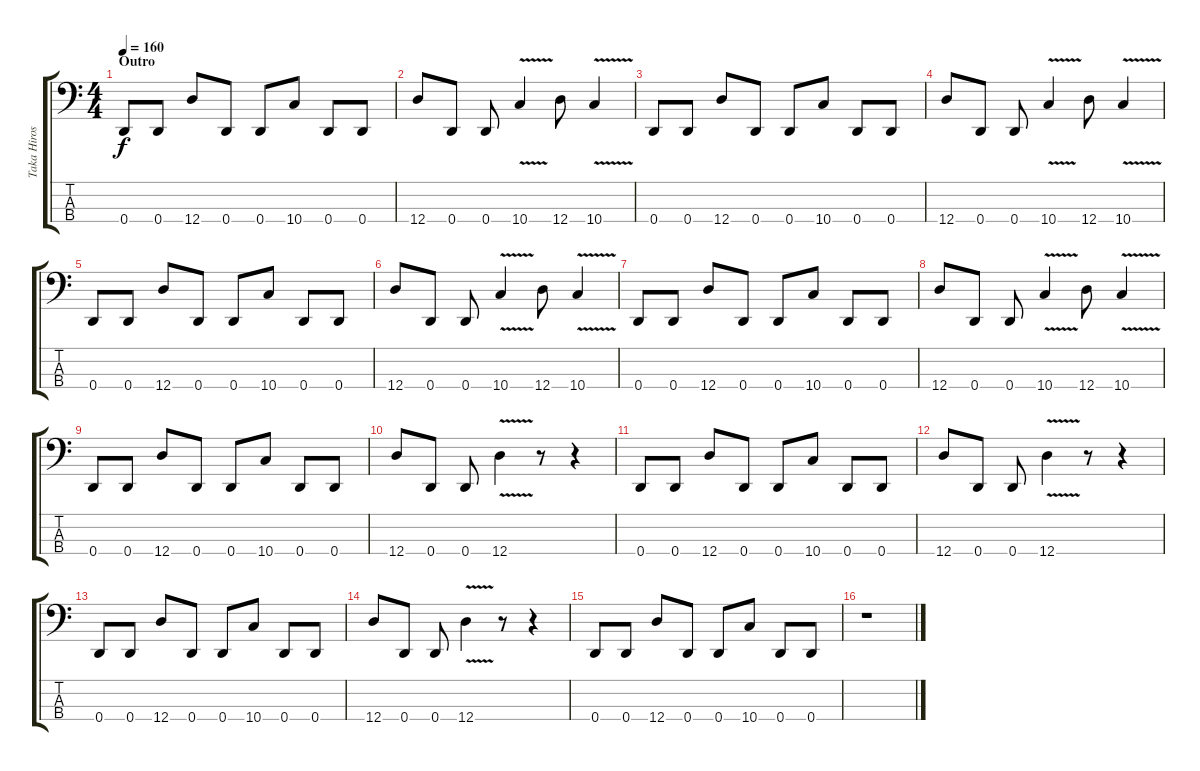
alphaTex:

\track ("Taka Hirose (Bass)" "Taka Hiros") {instrument electricbasspick}
\staff {score tabs}
\tuning (G2 D2 A1 D1) {hide}
\ts (4 4)
\section ("" "Outro")
\tempo 160
\clef f4
\ks c
0.4.8{dy f} 0.4.8 12.4.8 0.4.8 0.4.8 10.4.8 0.4.8 0.4.8 |
12.4.8 0.4.8 0.4.8 10.4{v}.4 12.4.8 10.4{v}.4 |
0.4.8 0.4.8 12.4.8 0.4.8 0.4.8 10.4.8 0.4.8 0.4.8 |
12.4.8 0.4.8 0.4.8 10.4{v}.4 12.4.8 10.4{v}.4 |
0.4.8 0.4.8 12.4.8 0.4.8 0.4.8 10.4.8 0.4.8 0.4.8 |
12.4.8 0.4.8 0.4.8 10.4{v}.4 12.4.8 10.4{v}.4 |
0.4.8 0.4.8 12.4.8 0.4.8 0.4.8 10.4.8 0.4.8 0.4.8 |
12.4.8 0.4.8 0.4.8 10.4{v}.4 12.4.8 10.4{v}.4 |
0.4.8 0.4.8 12.4.8 0.4.8 0.4.8 10.4.8 0.4.8 0.4.8 |
12.4.8 0.4.8 0.4.8 12.4{v}.4 r.8 r.4 |
0.4.8 0.4.8 12.4.8 0.4.8 0.4.8 10.4.8 0.4.8 0.4.8 |
12.4.8 0.4.8 0.4.8 12.4{v}.4 r.8 r.4 |
0.4.8 0.4.8 12.4.8 0.4.8 0.4.8 10.4.8 0.4.8 0.4.8 |
12.4.8 0.4.8 0.4.8 12.4{v}.4 r.8 r.4 |
0.4.8 0.4.8 12.4.8 0.4.8 0.4.8 10.4.8 0.4.8 0.4.8 |
r.1
